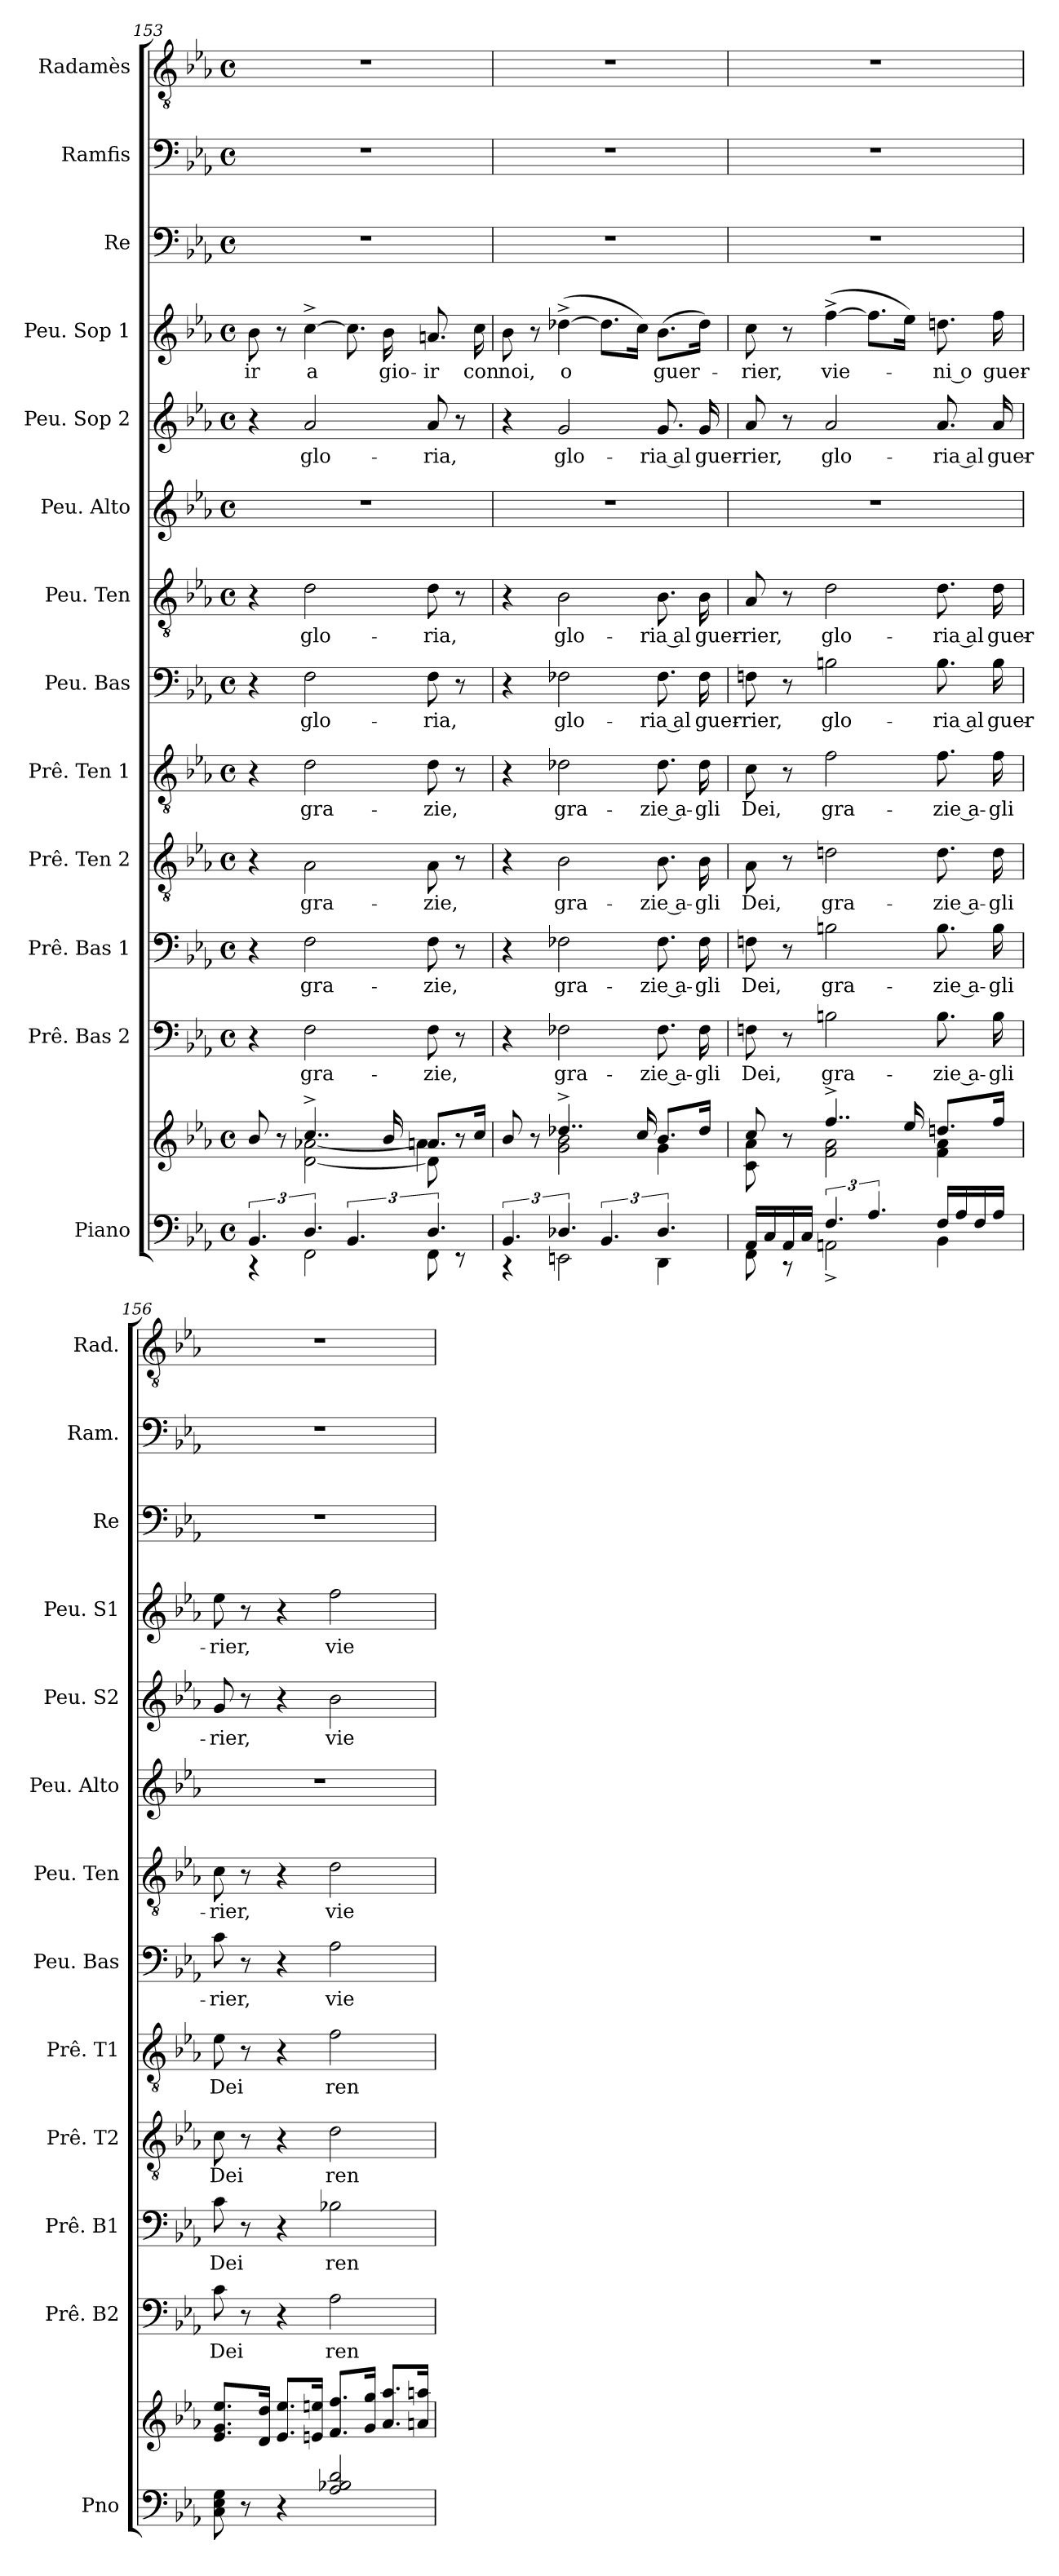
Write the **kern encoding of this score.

**kern	**kern	**kern	**text	**kern	**text	**kern	**text	**kern	**text	**kern	**text	**kern	**text	**kern	**kern	**text	**kern	**text	**kern	**kern	**kern
*part13	*part13	*part12	*part12	*part11	*part11	*part10	*part10	*part9	*part9	*part8	*part8	*part7	*part7	*part6	*part5	*part5	*part4	*part4	*part3	*part2	*part1
*staff14	*staff13	*staff12	*staff12	*staff11	*staff11	*staff10	*staff10	*staff9	*staff9	*staff8	*staff8	*staff7	*staff7	*staff6	*staff5	*staff5	*staff4	*staff4	*staff3	*staff2	*staff1
*I"Piano	*	*I"Prê. Bas 2	*	*I"Prê. Bas 1	*	*I"Prê. Ten 2	*	*I"Prê. Ten 1	*	*I"Peu. Bas	*	*I"Peu. Ten	*	*I"Peu. Alto	*I"Peu. Sop 2	*	*I"Peu. Sop 1	*	*I"Re	*I"Ramfis	*I"Radamès
*I'Pno	*	*I'Prê. B2	*	*I'Prê. B1	*	*I'Prê. T2	*	*I'Prê. T1	*	*I'Peu. Bas	*	*I'Peu. Ten	*	*I'Peu. Alto	*I'Peu. S2	*	*I'Peu. S1	*	*I'Re	*I'Ram.	*I'Rad.
*clefF4	*clefG2	*clefF4	*	*clefF4	*	*clefGv2	*	*clefGv2	*	*clefF4	*	*clefGv2	*	*clefG2	*clefG2	*	*clefG2	*	*clefF4	*clefF4	*clefGv2
*k[b-e-a-]	*k[b-e-a-]	*k[b-e-a-]	*	*k[b-e-a-]	*	*k[b-e-a-]	*	*k[b-e-a-]	*	*k[b-e-a-]	*	*k[b-e-a-]	*	*k[b-e-a-]	*k[b-e-a-]	*	*k[b-e-a-]	*	*k[b-e-a-]	*k[b-e-a-]	*k[b-e-a-]
*M4/4	*M4/4	*M4/4	*	*M4/4	*	*M4/4	*	*M4/4	*	*M4/4	*	*M4/4	*	*M4/4	*M4/4	*	*M4/4	*	*M4/4	*M4/4	*M4/4
*met(c)	*met(c)	*met(c)	*	*met(c)	*	*met(c)	*	*met(c)	*	*met(c)	*	*met(c)	*	*met(c)	*met(c)	*	*met(c)	*	*met(c)	*met(c)	*met(c)
=153	=153	=153	=153	=153	=153	=153	=153	=153	=153	=153	=153	=153	=153	=153	=153	=153	=153	=153	=153	=153	=153
*^	*^	*	*	*	*	*	*	*	*	*	*	*	*	*	*	*	*	*	*	*	*
*	*	*	*^	*	*	*	*	*	*	*	*	*	*	*	*	*	*	*	*	*	*	*	*
!	!	!	!	!	!	!	!	!	!	!	!	!	!	!	!	!	!	!	!	!	!LO:LY:b:color=#0055FF	!	!	!
6.BB-/	4r	8b-/	4ryy	2.ryy	4r	.	4r	.	4r	.	4r	.	4r	.	4r	.	1r	4r	.	8b-\	-ir	1r	1r	1r
.	.	8r	.	.	.	.	.	.	.	.	.	.	.	.	.	.	.	.	.	8r	.	.	.	.
!	!	!	!	!	!	!LO:LY:b:color=#0055FF	!	!LO:LY:b:color=#0055FF	!	!LO:LY:b:color=#0055FF	!	!LO:LY:b:color=#0055FF	!	!LO:LY:b:color=#AA0000	!	!LO:LY:b:color=#0055FF	!	!	!LO:LY:b:color=#0055FF	!	!LO:LY:b:color=#0055FF	!	!	!
6.D/	2FF\	4..cc^/	[2d\ [2a-X\	.	2F\	gra-	2F\	gra-	2A-\	gra-	2d\	gra-	2F\	glo-	2d\	glo-	.	2a-/	glo-	[4cc^\	a	.	.	.
6.BB-/	.	.	.	.	.	.	.	.	.	.	.	.	.	.	.	.	.	.	.	8.cc\]	.	.	.	.
!	!	!	!	!	!	!	!	!	!	!	!	!	!	!	!	!	!	!	!	!	!LO:LY:b:color=#0055FF	!	!	!
.	.	16b-/	.	.	.	.	.	.	.	.	.	.	.	.	.	.	.	.	.	16b-\	gio-	.	.	.
!	!	!	!	!	!	!LO:LY:b:color=#0055FF	!	!LO:LY:b:color=#0055FF	!	!LO:LY:b:color=#0055FF	!	!LO:LY:b:color=#0055FF	!	!LO:LY:b:color=#AA0000	!	!LO:LY:b:color=#0055FF	!	!	!LO:LY:b:color=#0055FF	!	!LO:LY:b:color=#0055FF	!	!	!
6.D/	8FF\	8.an/L	4a-\]	8d\]	8F\	-zie,	8F\	-zie,	8A-\	-zie,	8d\	-zie,	8F\	-ria,	8d\	-ria,	.	8a-/	-ria,	8.an/	-ir	.	.	.
.	8r	.	.	8r	8r	.	8r	.	8r	.	8r	.	8r	.	8r	.	.	8r	.	.	.	.	.	.
!	!	!	!	!	!	!	!	!	!	!	!	!	!	!	!	!	!	!	!	!	!LO:LY:b:color=#0055FF	!	!	!
.	.	16cc/Jk	.	.	.	.	.	.	.	.	.	.	.	.	.	.	.	.	.	16cc\	con	.	.	.
*	*	*	*v	*v	*	*	*	*	*	*	*	*	*	*	*	*	*	*	*	*	*	*	*	*
=154	=154	=154	=154	=154	=154	=154	=154	=154	=154	=154	=154	=154	=154	=154	=154	=154	=154	=154	=154	=154	=154	=154	=154
!	!	!	!	!	!	!	!	!	!	!	!	!	!	!	!	!	!	!	!	!LO:LY:b:color=#0055FF	!	!	!
6.BB-/	4r	8b-/	4ryy	4r	.	4r	.	4r	.	4r	.	4r	.	4r	.	1r	4r	.	8b-\	noi,	1r	1r	1r
.	.	8r	.	.	.	.	.	.	.	.	.	.	.	.	.	.	.	.	8r	.	.	.	.
!	!	!	!	!	!LO:LY:b:color=#0055FF	!	!LO:LY:b:color=#0055FF	!	!LO:LY:b:color=#0055FF	!	!LO:LY:b:color=#0055FF	!	!LO:LY:b:color=#AA0000	!	!LO:LY:b:color=#0055FF	!	!	!LO:LY:b:color=#0055FF	!	!LO:LY:b:color=#0055FF	!	!	!
6.D-X/	2EEn\	4..dd-X^/	2g\ 2b-\	2F-X\	gra-	2F-X\	gra-	2B-\	gra-	2d-X\	gra-	2F-X\	glo-	2B-\	glo-	.	2g/	glo-	(>[4dd-X^\	o	.	.	.
6.BB-/	.	.	.	.	.	.	.	.	.	.	.	.	.	.	.	.	.	.	8.dd-\L]	.	.	.	.
.	.	16cc/	.	.	.	.	.	.	.	.	.	.	.	.	.	.	.	.	16cc\Jk)	.	.	.	.
!	!	!	!	!	!LO:LY:b:color=#0055FF	!	!LO:LY:b:color=#0055FF	!	!LO:LY:b:color=#0055FF	!	!LO:LY:b:color=#0055FF	!	!LO:LY:b:color=#AA0000	!	!LO:LY:b:color=#0055FF	!	!	!LO:LY:b:color=#0055FF	!	!LO:LY:b:color=#0055FF	!	!	!
6.D-/	4DD\	8.b-/L	4g\	8.F-\	zie a-	8.F-\	zie a-	8.B-\	zie a-	8.d-\	zie a-	8.F-\	ria al	8.B-\	ria al	.	8.g/	ria al	(>8.b-\L	guer-	.	.	.
!	!	!	!	!	!LO:LY:b:color=#0055FF	!	!LO:LY:b:color=#0055FF	!	!LO:LY:b:color=#0055FF	!	!LO:LY:b:color=#0055FF	!	!LO:LY:b:color=#AA0000	!	!LO:LY:b:color=#0055FF	!	!	!LO:LY:b:color=#0055FF	!	!	!	!	!
.	.	16dd-/Jk	.	16F-\	-gli	16F-\	-gli	16B-\	-gli	16d-\	-gli	16F-\	guer-	16B-\	guer-	.	16g/	guer-	16dd-\Jk)	.	.	.	.
!!LO:PB:g=z
=155	=155	=155	=155	=155	=155	=155	=155	=155	=155	=155	=155	=155	=155	=155	=155	=155	=155	=155	=155	=155	=155	=155	=155
!	!	!	!	!	!LO:LY:b:color=#0055FF	!	!LO:LY:b:color=#0055FF	!	!LO:LY:b:color=#0055FF	!	!LO:LY:b:color=#0055FF	!	!LO:LY:b:color=#AA0000	!	!LO:LY:b:color=#0055FF	!	!	!LO:LY:b:color=#0055FF	!	!LO:LY:b:color=#0055FF	!	!	!
16AA-/LL	8FF\	8cc/	8c\ 8a-\	8Fn\	Dei,	8Fn\	Dei,	8A-\	Dei,	8c\	Dei,	8Fn\	-rier,	8A-/	-rier,	1r	8a-/	-rier,	8cc\	-rier,	1r	1r	1r
16C/	.	.	.	.	.	.	.	.	.	.	.	.	.	.	.	.	.	.	.	.	.	.	.
16AA-/	8r	8r	8ryy	8r	.	8r	.	8r	.	8r	.	8r	.	8r	.	.	8r	.	8r	.	.	.	.
16C/JJ	.	.	.	.	.	.	.	.	.	.	.	.	.	.	.	.	.	.	.	.	.	.	.
!	!	!	!	!	!LO:LY:b:color=#0055FF	!	!LO:LY:b:color=#0055FF	!	!LO:LY:b:color=#0055FF	!	!LO:LY:b:color=#0055FF	!	!LO:LY:b:color=#AA0000	!	!LO:LY:b:color=#0055FF	!	!	!LO:LY:b:color=#0055FF	!	!LO:LY:b:color=#0055FF	!	!	!
6.F/	2AAn^\	4..ff^/	2f\ 2a-\	2Bn\	gra-	2Bn\	gra-	2dn\	gra-	2f\	gra-	2Bn\	glo-	2d\	glo-	.	2a-/	glo-	(>[4ff^\	vie-	.	.	.
6.A-/	.	.	.	.	.	.	.	.	.	.	.	.	.	.	.	.	.	.	8.ff\L]	.	.	.	.
.	.	16ee-/	.	.	.	.	.	.	.	.	.	.	.	.	.	.	.	.	16ee-\Jk)	.	.	.	.
!	!	!	!	!	!LO:LY:b:color=#0055FF	!	!LO:LY:b:color=#0055FF	!	!LO:LY:b:color=#0055FF	!	!LO:LY:b:color=#0055FF	!	!LO:LY:b:color=#AA0000	!	!LO:LY:b:color=#0055FF	!	!	!LO:LY:b:color=#0055FF	!	!LO:LY:b:color=#0055FF	!	!	!
16F/LL	4BB-\	8.ddn/L	4f\ 4a-\	8.B\	zie a-	8.B\	zie a-	8.d\	zie a-	8.f\	zie a-	8.B\	ria al	8.d\	ria al	.	8.a-/	ria al	8.ddn\	ni o	.	.	.
16A-/	.	.	.	.	.	.	.	.	.	.	.	.	.	.	.	.	.	.	.	.	.	.	.
16F/	.	.	.	.	.	.	.	.	.	.	.	.	.	.	.	.	.	.	.	.	.	.	.
!	!	!	!	!	!LO:LY:b:color=#0055FF	!	!LO:LY:b:color=#0055FF	!	!LO:LY:b:color=#0055FF	!	!LO:LY:b:color=#0055FF	!	!LO:LY:b:color=#AA0000	!	!LO:LY:b:color=#0055FF	!	!	!LO:LY:b:color=#0055FF	!	!LO:LY:b:color=#0055FF	!	!	!
16A-/JJ	.	16ff/Jk	.	16B\	-gli	16B\	-gli	16d\	-gli	16f\	-gli	16B\	guer-	16d\	guer-	.	16a-/	guer-	16ff\	guer-	.	.	.
*v	*v	*	*	*	*	*	*	*	*	*	*	*	*	*	*	*	*	*	*	*	*	*	*
*	*v	*v	*	*	*	*	*	*	*	*	*	*	*	*	*	*	*	*	*	*	*	*
=156	=156	=156	=156	=156	=156	=156	=156	=156	=156	=156	=156	=156	=156	=156	=156	=156	=156	=156	=156	=156	=156
!	!	!	!LO:LY:b:color=#0055FF	!	!LO:LY:b:color=#0055FF	!	!LO:LY:b:color=#0055FF	!	!LO:LY:b:color=#0055FF	!	!LO:LY:b:color=#AA0000	!	!LO:LY:b:color=#0055FF	!	!	!LO:LY:b:color=#0055FF	!	!LO:LY:b:color=#0055FF	!	!	!
8C\ 8E-\ 8G\	8.e-/ 8.g/ 8.ee-/L	8c\	Dei	8c\	Dei	8c\	Dei	8e-\	Dei	8c\	-rier,	8c\	-rier,	1r	8g/	-rier,	8ee-\	-rier,	1r	1r	1r
8r	.	8r	.	8r	.	8r	.	8r	.	8r	.	8r	.	.	8r	.	8r	.	.	.	.
.	16d/ 16dd/Jk	.	.	.	.	.	.	.	.	.	.	.	.	.	.	.	.	.	.	.	.
4r	8.e-/ 8.ee-/L	4r	.	4r	.	4r	.	4r	.	4r	.	4r	.	.	4r	.	4r	.	.	.	.
.	16en/ 16een/Jk	.	.	.	.	.	.	.	.	.	.	.	.	.	.	.	.	.	.	.	.
!	!	!	!LO:LY:b:color=#0055FF	!	!LO:LY:b:color=#0055FF	!	!LO:LY:b:color=#0055FF	!	!LO:LY:b:color=#0055FF	!	!LO:LY:b:color=#AA0000	!	!LO:LY:b:color=#0055FF	!	!	!LO:LY:b:color=#0055FF	!	!LO:LY:b:color=#0055FF	!	!	!
2A-/ 2B-X/ 2d/	8.f/ 8.ff/L	2A-\	ren-	2B-X\	ren-	2d\	ren-	2f\	ren-	2A-\	vie-	2d\	vie-	.	2b-\	vie-	2ff\	vie-	.	.	.
.	16g/ 16gg/Jk	.	.	.	.	.	.	.	.	.	.	.	.	.	.	.	.	.	.	.	.
.	8.a-/ 8.aa-/L	.	.	.	.	.	.	.	.	.	.	.	.	.	.	.	.	.	.	.	.
.	16an/ 16aan/Jk	.	.	.	.	.	.	.	.	.	.	.	.	.	.	.	.	.	.	.	.
=	=	=	=	=	=	=	=	=	=	=	=	=	=	=	=	=	=	=	=	=	=
*-	*-	*-	*-	*-	*-	*-	*-	*-	*-	*-	*-	*-	*-	*-	*-	*-	*-	*-	*-	*-	*-
